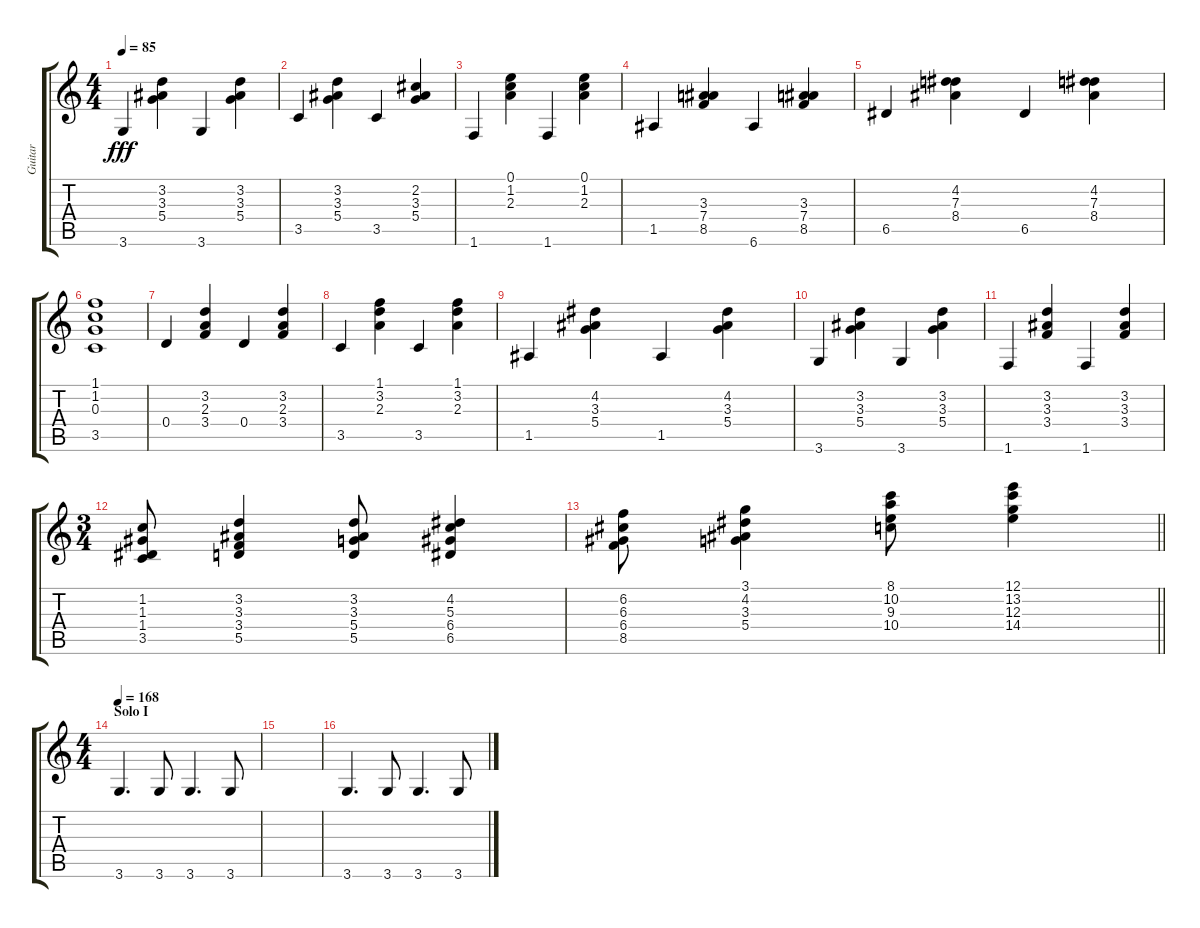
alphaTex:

\track ("Guitar" "Guitar") {instrument acousticguitarsteel}
\staff {score tabs}
\tuning (E4 B3 G3 D3 A2 E2) {hide}
\ts (4 4)
\tempo 85
\clef g2
\ks c
3.6.4{dy fff} (3.2 3.3 5.4).4 3.6.4 (3.2 3.3 5.4).4 |
3.5.4 (3.2 3.3 5.4).4 3.5.4 (2.2 3.3 5.4).4 |
1.6.4 (0.1 1.2 2.3).4 1.6.4 (0.1 1.2 2.3).4 |
1.5.4 (3.3 7.4 8.5).4 6.6.4 (3.3 7.4 8.5).4 |
6.5.4 (4.2 7.3 8.4).4 6.5.4 (4.2 7.3 8.4).4 |
(1.1 1.2 0.3 3.5).1 |
0.4.4 (3.2 2.3 3.4).4 0.4.4 (3.2 2.3 3.4).4 |
3.5.4 (1.1 3.2 2.3).4 3.5.4 (1.1 3.2 2.3).4 |
1.5.4 (4.2 3.3 5.4).4 1.5.4 (4.2 3.3 5.4).4 |
3.6.4 (3.2 3.3 5.4).4 3.6.4 (3.2 3.3 5.4).4 |
1.6.4 (3.2 3.3 3.4).4 1.6.4 (3.2 3.3 3.4).4 |
\ts (3 4)
(1.2 1.3 1.4 3.5).8 (3.2 3.3 3.4 5.5).4 (3.2 3.3 5.4 5.5).8 (4.2 5.3 6.4 6.5).4 |
\barLineRight lightlight
(6.2 6.3 6.4 8.5).8 (3.1 4.2 3.3 5.4).4 (8.1 10.2 9.3 10.4).8 (12.1 13.2 12.3 14.4).4 |
\ts (4 4)
\section ("" "Solo I")
\tempo 168
3.6.4{d instrument stringensemble1} 3.6.8 3.6.4{d} 3.6.8 |
|
3.6.4{d} 3.6.8 3.6.4{d} 3.6.8
